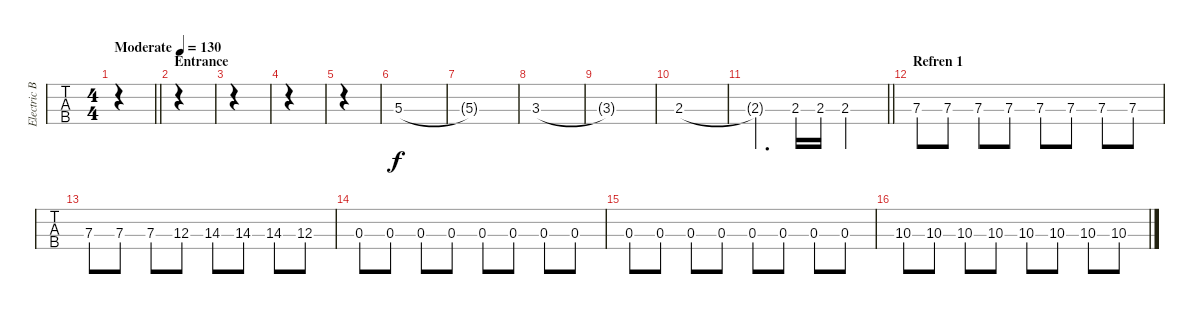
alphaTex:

\track ("Electric Bass" "Electric B") {instrument electricbassfinger}
\staff {tabs}
\tuning (G2 D2 A1 D1) {hide}
\ts (4 4)
\tempo (130 "Moderate")
\clef f4
\barLineRight lightlight
\ks c
|
\section ("" "Entrance")
|
|
|
|
5.3.1 |
5.3{t}.1 |
3.3.1 |
3.3{t}.1 |
2.3.1 |
\barLineRight lightlight
2.3{t}.4{d} 2.3.16 2.3.16 2.3.2 |
\section ("" "Refren 1")
7.3.8 7.3.8 7.3.8 7.3.8 7.3.8 7.3.8 7.3.8 7.3.8 |
7.3.8 7.3.8 7.3.8 12.3.8 14.3.8 14.3.8 14.3.8 12.3.8 |
0.3.8 0.3.8 0.3.8 0.3.8 0.3.8 0.3.8 0.3.8 0.3.8 |
0.3.8 0.3.8 0.3.8 0.3.8 0.3.8 0.3.8 0.3.8 0.3.8 |
10.3.8 10.3.8 10.3.8 10.3.8 10.3.8 10.3.8 10.3.8 10.3.8
